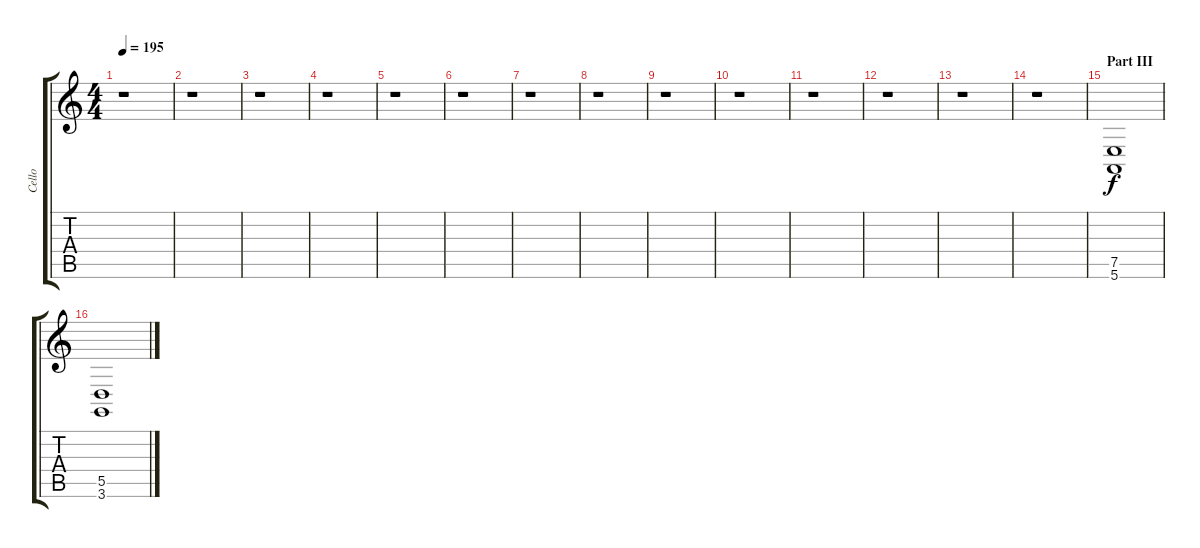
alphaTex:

\track ("Cello" "Cello") {instrument cello}
\staff {score tabs}
\tuning (E4 B3 G3 D3 A2 E2) {hide}
\ts (4 4)
\tempo 195
\clef g2
\ks c
r.1{dy f} |
r.1 |
r.1 |
r.1 |
r.1 |
r.1 |
r.1 |
r.1 |
r.1 |
r.1 |
r.1 |
r.1 |
r.1 |
r.1 |
\section ("" "Part III")
(7.5 5.6).1 |
(5.5 3.6).1
